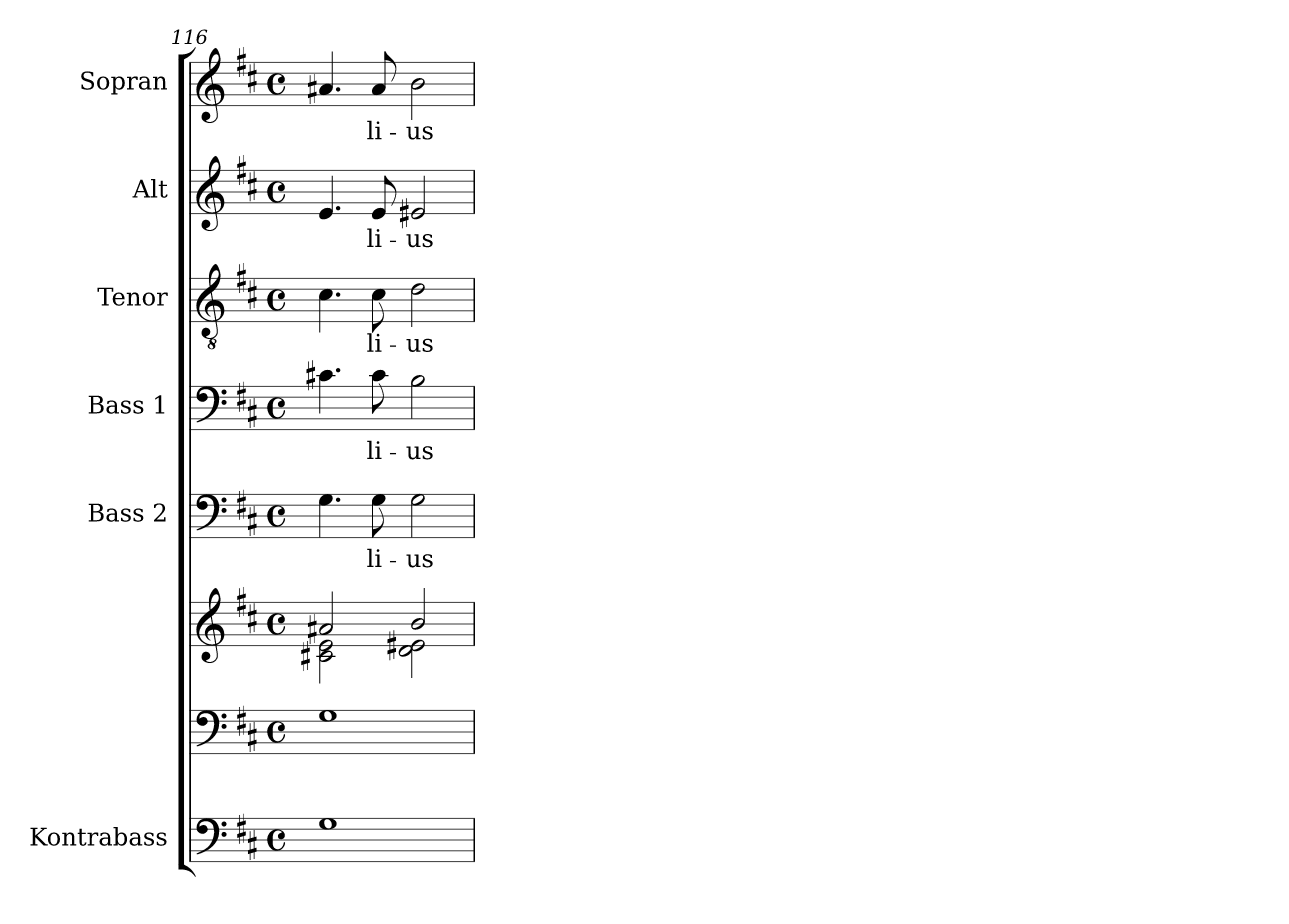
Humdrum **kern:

**kern	**kern	**kern	**kern	**text	**kern	**text	**kern	**text	**kern	**text	**kern	**text
*part7	*part6	*part6	*part5	*part5	*part4	*part4	*part3	*part3	*part2	*part2	*part1	*part1
*staff8	*staff7	*staff6	*staff5	*staff5	*staff4	*staff4	*staff3	*staff3	*staff2	*staff2	*staff1	*staff1
*I"Kontrabass	*	*	*I"Bass 2	*	*I"Bass 1	*	*I"Tenor	*	*I"Alt	*	*I"Sopran	*
*I'Kb.	*	*	*I'B. 2	*	*I'B. 1	*	*I'T.	*	*I'A.	*	*I'S.	*
!!LO:PB:g=z
*clefF4	*clefF4	*clefG2	*clefF4	*	*clefF4	*	*clefGv2	*	*clefG2	*	*clefG2	*
*ITrd7c12	*	*	*	*	*	*	*	*	*	*	*	*
*k[f#c#]	*k[f#c#]	*k[f#c#]	*k[f#c#]	*	*k[f#c#]	*	*k[f#c#]	*	*k[f#c#]	*	*k[f#c#]	*
*D:	*D:	*D:	*D:	*	*D:	*	*D:	*	*D:	*	*D:	*
*M4/4	*M4/4	*M4/4	*M4/4	*	*M4/4	*	*M4/4	*	*M4/4	*	*M4/4	*
*met(c)	*met(c)	*met(c)	*met(c)	*	*met(c)	*	*met(c)	*	*met(c)	*	*met(c)	*
=116	=116	=116	=116	=116	=116	=116	=116	=116	=116	=116	=116	=116
*	*	*^	*	*	*	*	*	*	*	*	*	*
1GG	1G	2a#X/	2c#X\ 2e\	4.G\	.	4.c#X\	.	4.c#\	.	4.e/	.	4.a#X/	.
!	!	!	!	!	!LO:LY:b	!	!LO:LY:b	!	!LO:LY:b	!	!LO:LY:b	!	!LO:LY:b
.	.	.	.	8G\	-li-	8c#\	-li-	8c#\	-li-	8e/	-li-	8a#/	-li-
!	!	!	!	!	!LO:LY:b	!	!LO:LY:b	!	!LO:LY:b	!	!LO:LY:b	!	!LO:LY:b
.	.	2b/	2d\ 2e#X\	2G\	-us	2B\	-us	2d\	-us	2e#X/	-us	2b\	-us
*	*	*v	*v	*	*	*	*	*	*	*	*	*	*
=	=	=	=	=	=	=	=	=	=	=	=	=
*-	*-	*-	*-	*-	*-	*-	*-	*-	*-	*-	*-	*-
